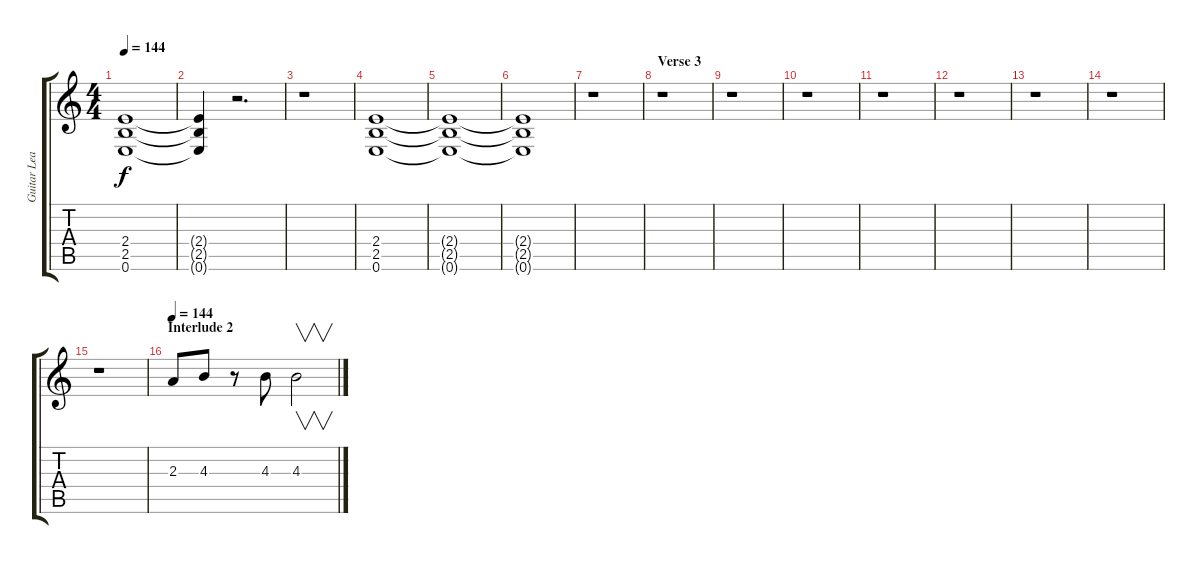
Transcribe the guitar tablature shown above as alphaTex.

\track ("Guitar Lead (Solo)" "Guitar Lea") {instrument distortionguitar}
\staff {score tabs}
\tuning (E4 B3 G3 D3 A2 E2) {hide}
\ts (4 4)
\tempo 144
\clef g2
\ks c
(2.4{t} 2.5{t} 0.6{t}).1{dy f} |
(2.4{t} 2.5{t} 0.6{t}).4 r.2{d} |
r.1{volume 16} |
(2.4 2.5 0.6).1{volume 6} |
(2.4{t} 2.5{t} 0.6{t}).1 |
(2.4{t} 2.5{t} 0.6{t}).1 |
r.1 |
\section ("" "Verse 3")
r.1 |
r.1 |
r.1 |
r.1 |
r.1 |
r.1 |
r.1 |
r.1 |
\section ("" "Interlude 2")
\tempo 144
2.3.8{volume 16} 4.3.8 r.8 4.3.8 4.3.2{v}
